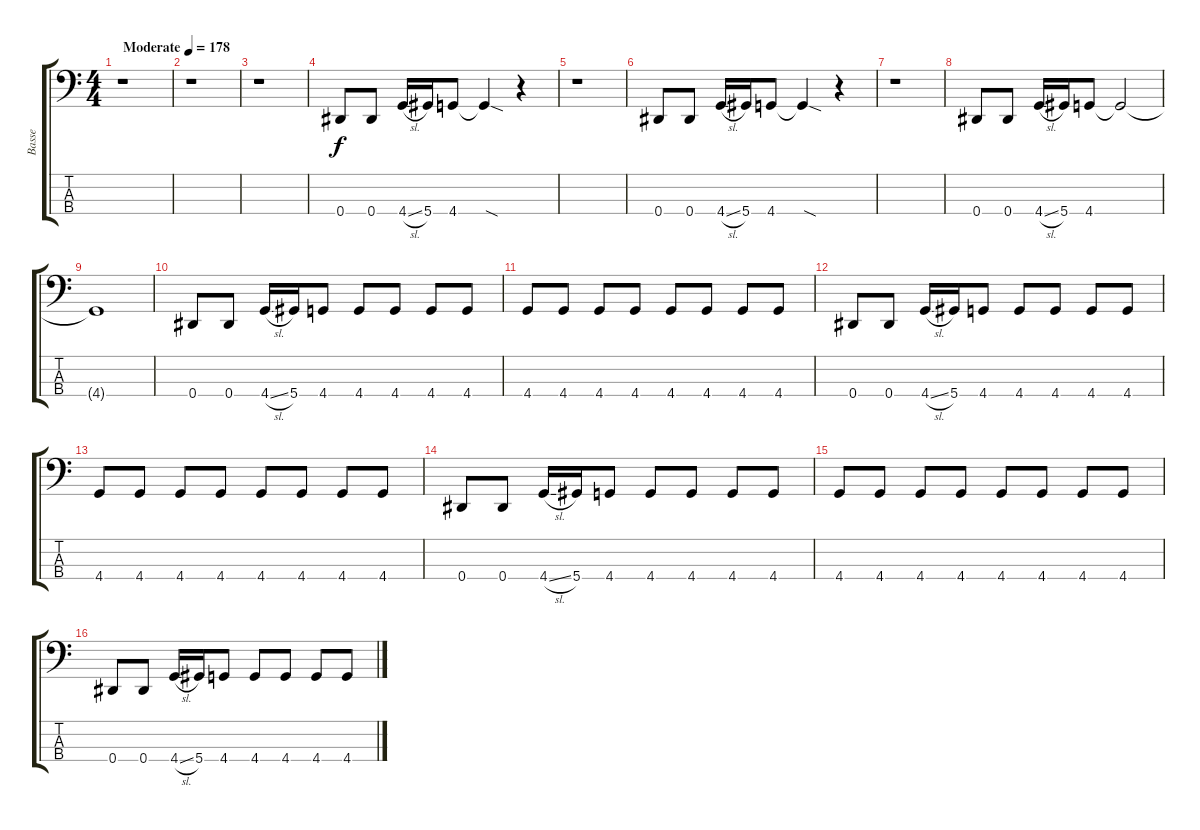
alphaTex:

\track ("Basse" "Basse") {instrument electricbassfinger}
\staff {score tabs}
\tuning (Gb2 Db2 Ab1 Eb1) {hide}
\ts (4 4)
\tempo (178 "Moderate")
\clef f4
\ks c
r.1{dy f instrument electricbassfinger} |
r.1 |
r.1 |
0.4.8 0.4.8 4.4{sl}.16 5.4.16 4.4.8 4.4{sod t}.4 r.4 |
r.1 |
0.4.8 0.4.8 4.4{sl}.16 5.4.16 4.4.8 4.4{sod t}.4 r.4 |
r.1 |
0.4.8 0.4.8 4.4{sl}.16 5.4.16 4.4.8 4.4{t}.2 |
4.4{t}.1 |
0.4.8 0.4.8 4.4{sl}.16 5.4.16 4.4.8 4.4.8 4.4.8 4.4.8 4.4.8 |
4.4.8 4.4.8 4.4.8 4.4.8 4.4.8 4.4.8 4.4.8 4.4.8 |
0.4.8 0.4.8 4.4{sl}.16 5.4.16 4.4.8 4.4.8 4.4.8 4.4.8 4.4.8 |
4.4.8 4.4.8 4.4.8 4.4.8 4.4.8 4.4.8 4.4.8 4.4.8 |
0.4.8 0.4.8 4.4{sl}.16 5.4.16 4.4.8 4.4.8 4.4.8 4.4.8 4.4.8 |
4.4.8 4.4.8 4.4.8 4.4.8 4.4.8 4.4.8 4.4.8 4.4.8 |
0.4.8 0.4.8 4.4{sl}.16 5.4.16 4.4.8 4.4.8 4.4.8 4.4.8 4.4.8
